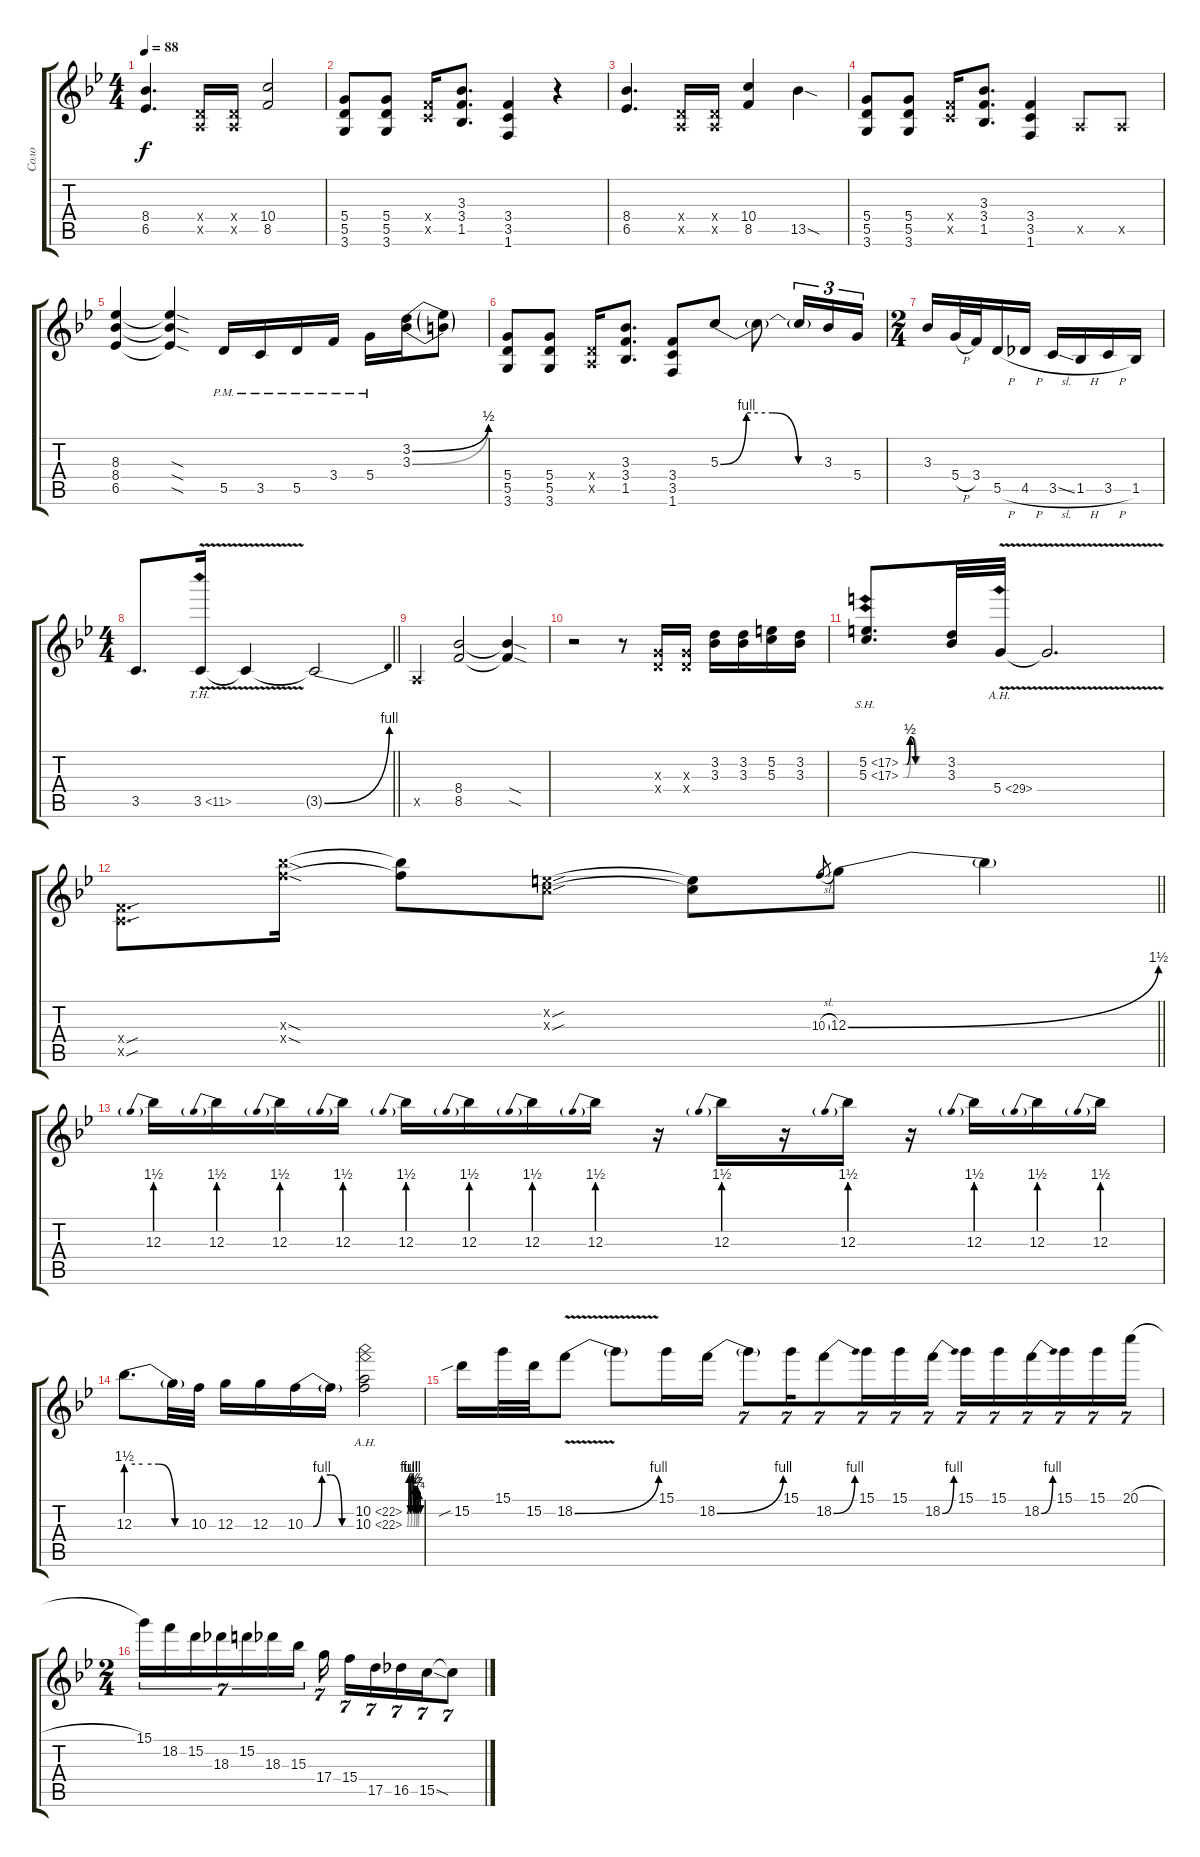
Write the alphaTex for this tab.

\track ("Соло" "Соло") {instrument distortionguitar}
\staff {score tabs}
\tuning (E4 B3 G3 D3 A2 E2) {hide}
\ts (4 4)
\tempo 88
\clef g2
\ks bb
(8.4 6.5).4{d dy f} (0.4{x} 0.5{x}).16 (0.4{x} 0.5{x}).16 (10.4 8.5).2 |
(5.4 5.5 3.6).8 (5.4 5.5 3.6).8 (3.4{x} 3.5{x}).16 (3.3 3.4 1.5).8{d} (3.4 3.5 1.6).4 r.4 |
(8.4 6.5).4{d} (0.4{x} 0.5{x}).16 (0.4{x} 0.5{x}).16 (10.4 8.5).4 13.5{sod}.4 |
(5.4 5.5 3.6).8 (5.4 5.5 3.6).8 (3.4{x} 3.5{x}).16 (3.3 3.4 1.5).8{d} (3.4 3.5 1.6).4 0.5{x}.8 0.5{x}.8 |
(8.3 8.4 6.5).4 (8.3{sod t} 8.4{sod t} 6.5{sod t}).4 5.5{pm}.16 3.5{pm}.16 5.5{pm}.16 3.4{pm}.16 5.4{pm}.16 (3.2{be (bend 0 0 60 2)} 3.3{be (bend 0 0 60 2)}).16 (3.2{t} 3.3{t}).8 |
(5.4 5.5 3.6).8 (5.4 5.5 3.6).8 (0.4{x} 0.5{x}).16 (3.3 3.4 1.5).8{d} (3.4 3.5 1.6).8 5.3{be (custom 0 0 15 4 30 4 45 0 60 0)}.8 5.3{t}.8 5.3{t}.16{tu (3 2)} 3.3.16{tu (3 2)} 5.4.16{tu (3 2)} |
\ts (2 4)
3.3.16 5.4{h}.32 3.4.32 5.5{h}.16 4.5{h}.16 3.5{sl}.16 1.5{h}.16 3.5{h}.16 1.5.16 |
\ts (4 4)
\barLineRight lightlight
3.5.8{d} 3.5{th 8 v}.16 3.5{t}.4 3.5{be (bend 0 0 60 4) t}.2 |
0.5{x}.4 (8.4 8.5).2 (8.4{sod t} 8.5{sod t}).4 |
r.2 r.8 (0.3{x} 0.4{x}).16 (0.3{x} 0.4{x}).16 (3.2 3.3).16 (3.2 3.3).16 (5.2 5.3).16 (3.2 3.3).16 |
(5.2{be (custom 0 0 5 0 10 2 18 0 30 0 45 0 60 0) sh 12} 5.3{be (custom 0 0 5 0 11 2 20 0 29 0 45 0 60 0) sh 12}).8{d} (3.2 3.3).32 5.4{ah 24 v}.32 5.4{t}.2{d} |
\barLineRight lightlight
(3.4{sou x} 3.5{sou x}).8{d} (15.3{sod x} 15.4{sod x}).16 (15.3{t} 15.4{t}).8 (5.2{sou x} 5.3{sou x}).8 (5.2{t} 5.3{t}).8 10.3{sl}.8{gr} 12.3{be (bend 0 0 60 6)}.8 12.3{t}.4 |
12.3{be (prebend 0 6 60 6)}.16 12.3{be (prebend 0 6 60 6)}.16 12.3{be (prebend 0 6 60 6)}.16 12.3{be (prebend 0 6 60 6)}.16 12.3{be (prebend 0 6 60 6)}.16 12.3{be (prebend 0 6 60 6)}.16 12.3{be (prebend 0 6 60 6)}.16 12.3{be (prebend 0 6 60 6)}.16 r.16 12.3{be (prebend 0 6 60 6)}.16 r.16 12.3{be (prebend 0 6 60 6)}.16 r.16 12.3{be (prebend 0 6 60 6)}.16 12.3{be (prebend 0 6 60 6)}.16 12.3{be (prebend 0 6 60 6)}.16 |
12.3{be (custom 0 6 15 6 30 6 45 0 60 0)}.8{d} 12.3{t}.32 10.3.32 12.3.16 12.3.16 10.3{be (custom 0 0 10 0 20 4 30 4 44 0 60 0)}.16 10.3{t}.16 (10.2{be (custom 0 0 9 4 15 0 22 4 30 0 34 2 39 0 45 2 49 0 53 1 60 0) ah 12} 10.3{be (custom 0 0 8 4 15 0 22 4 30 0 35 2 40 0 45 2 48 0 53 1 60 0) ah 12}).2 |
15.2{sib}.16 15.1.32 15.2.32 18.2{be (bend 0 0 60 4) v}.8 18.2{t}.8 15.1.16 18.2{be (bend 0 0 60 4)}.16 18.2{t}.8{tu (7 4)} 15.1.16{tu (7 4)} 18.2{be (bend 0 0 60 4)}.8{tu (7 4)} 15.1.16{tu (7 4)} 15.1.16{tu (7 4)} 18.2{be (bend 0 0 60 4)}.16{tu (7 4)} 15.1.16{tu (7 4)} 15.1.16{tu (7 4)} 18.2{be (bend 0 0 60 4)}.16{tu (7 4)} 15.1.16{tu (7 4)} 15.1.16{tu (7 4)} 20.1{h}.16{tu (7 4)} |
\ts (2 4)
15.1.16{tu (7 4)} 18.2.16{tu (7 4)} 15.2.16{tu (7 4)} 18.3.16{tu (7 4)} 15.2.16{tu (7 4)} 18.3.16{tu (7 4)} 15.3.16{tu (7 4)} 17.4.16{tu (7 4)} 15.4.16{tu (7 4)} 17.5.16{tu (7 4)} 16.5.16{tu (7 4)} 15.5{sod}.16{tu (7 4)} 15.5{t}.8{tu (7 4)}
